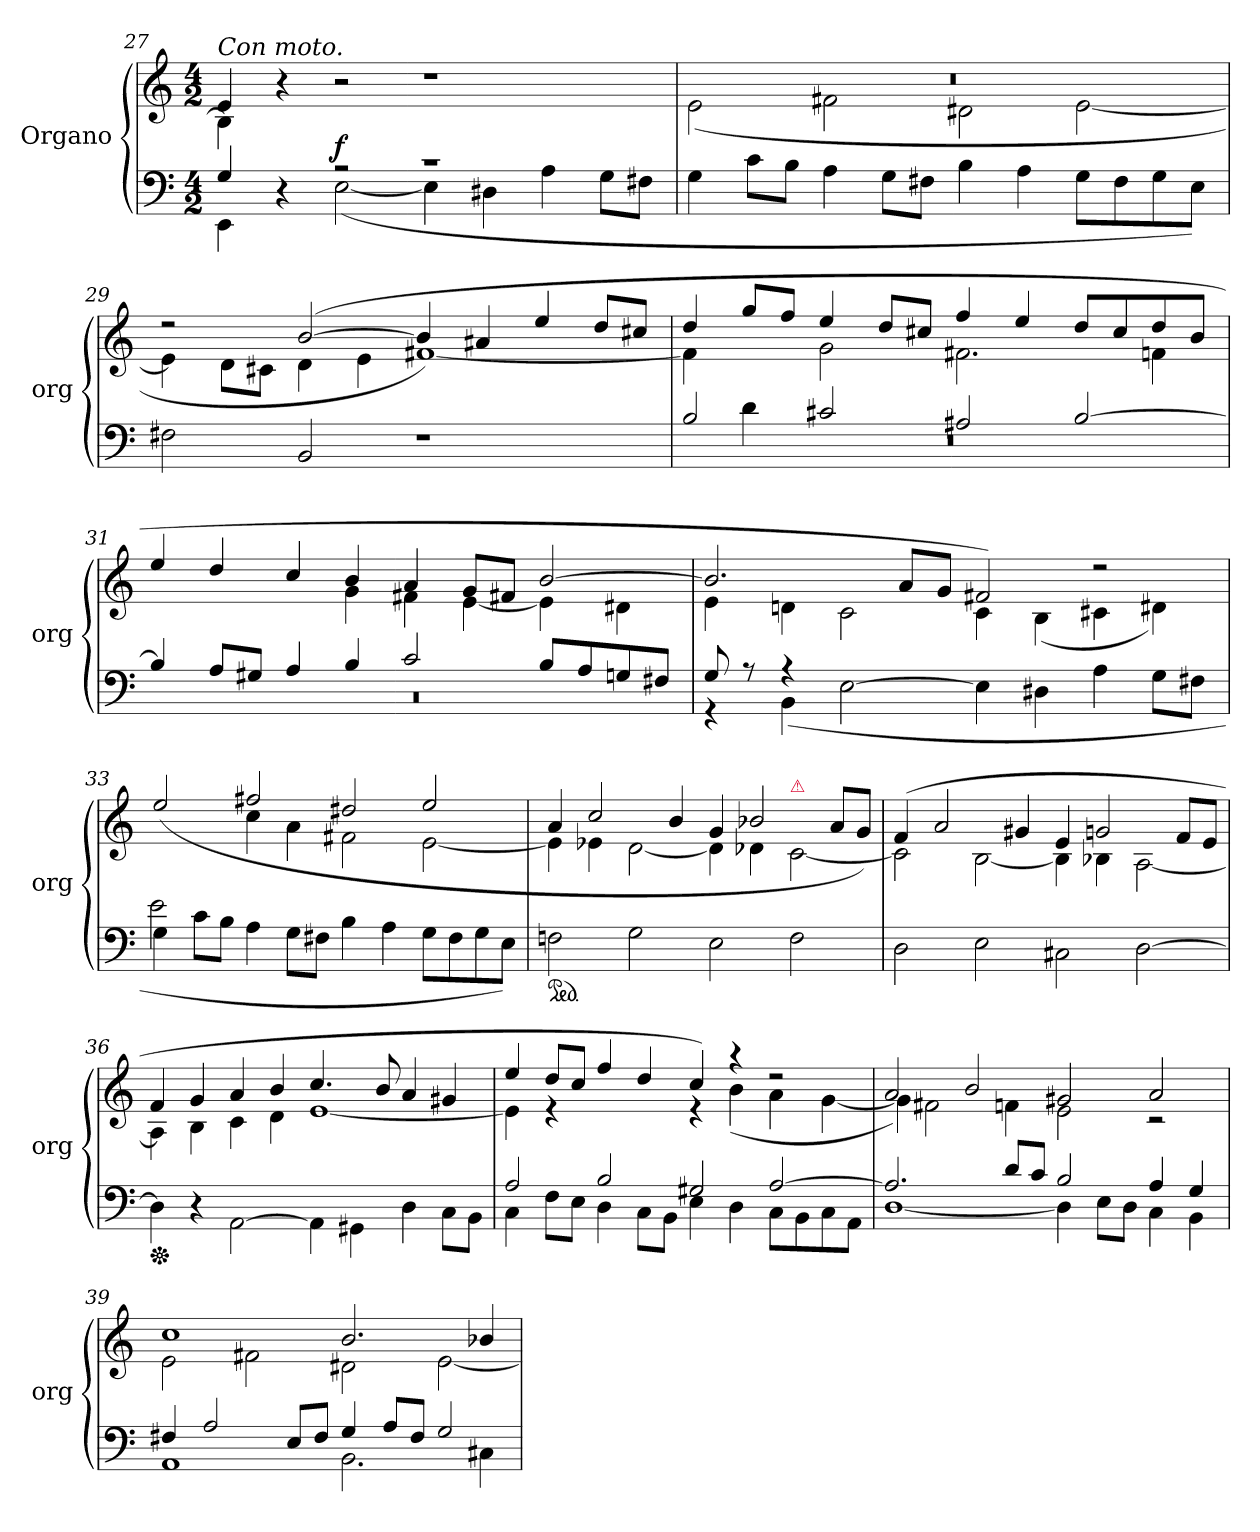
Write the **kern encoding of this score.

**kern	**dynam	**kern
*part2	*part2	*part1
*staff2	*staff2	*staff1
*I"Organo	*	*I"Organo
*I'org	*	*I'org
*clefF4	*	*clefG2
*k[]	*	*k[]
*a:	*	*a:
*M4/2	*	*M4/2
=27	=27	=27
*^	*	*^
!	!	!	!LO:TX:a:i:t=Con moto.	!
4G/	4EE\	.	4e/	4B\]
4ryy	4r	.	4r	4ryy
!	!	!LO:DY:a	!	!
2r	(>[2E\	f	2r	2ryy
1r	4E\]	.	1r	1ryy
.	4D#X\	.	.	.
.	4A\	.	.	.
.	8G\L	.	.	.
.	8F#X\J	.	.	.
*v	*v	*	*	*
=28	=28	=28	=28
4G\	.	0r	(2e\
8c\L	.	.	.
8B\J	.	.	.
4A\	.	.	2f#X\
8G\L	.	.	.
8F#X\J	.	.	.
4B\	.	.	2d#X\
4A\	.	.	.
8G\L	.	.	[2e\
8F#\	.	.	.
8G\	.	.	.
8E\J)	.	.	.
=29	=29	=29	=29
2F#X\	.	2r	4e\]
.	.	.	8d\L
.	.	.	8c#X\J
2BB/	.	([2b/	4d\
.	.	.	4e\
1r	.	4b/]	[1f#X)
.	.	4a#X/	.
.	.	4ee/	.
.	.	8dd/L	.
.	.	8cc#X/J	.
=30	=30	=30	=30
*^	*	*	*
*	*^	*	*	*
2B/	0r	4ryy	.	4dd/	4f#\]
.	.	4d\	.	8gg/L	4ryy
.	.	.	.	8ff/J	.
2c#X/	.	2ryy	.	4ee/	2g\
.	.	.	.	8dd/L	.
.	.	.	.	8cc#X/J	.
2A#X/	.	1ryy	.	4ff/	2.f#X\
.	.	.	.	4ee/	.
[2B/	.	.	.	8dd/L	.
.	.	.	.	8cc#/	.
.	.	.	.	8dd/	4fn\
.	.	.	.	8b/J	.
*	*v	*v	*	*	*
=31	=31	=31	=31	=31
4B/]	0r	.	4ee/	2.ryy
8A/L	.	.	4dd/	.
8G#X/J	.	.	.	.
4A/	.	.	4cc/	.
4B/	.	.	4b/	4g\
2c/	.	.	4a/	4f#X\
.	.	.	8g/L	[4e\
.	.	.	8f#X/J	.
8B/L	.	.	[2b/	4e\]
8A/	.	.	.	.
8Gn/	.	.	.	4d#X\
8F#X/J	.	.	.	.
=32	=32	=32	=32	=32
8G/	4r	.	2.b/]	4e\
8r	.	.	.	.
4r	(>4BB\	.	.	4dn\
2ryy	[2E\	.	.	2c\
.	.	.	8a/L	.
.	.	.	8g/J	.
1ryy	4E\]	.	2f#X/)	4c\
.	4D#X\	.	.	(>4B\
.	4A\	.	2r	4c#X\
.	8G\L	.	.	4d#X\)
.	8F#X\J	.	.	.
=33	=33	=33	=33	=33
4G\	2e\	.	(>2ee/	2ryy
8c\L	.	.	.	.
8B\J	.	.	.	.
4A\	2ryy	.	2ff#X/	4cc\
8G\L	.	.	.	4a\
8F#X\J	.	.	.	.
4B\	1ryy	.	2dd#X/	2f#X\
4A\	.	.	.	.
8G\L	.	.	2ee/	[2e\
8F#\	.	.	.	.
8G\	.	.	.	.
8E\J)	.	.	.	.
*v	*v	*	*	*
=34	=34	=34	=34
*ped	*	*	*
2Fn\	.	4a/	4e\]
.	.	2cc/	4e-X\
2G\	.	.	[2d\
.	.	4b/	.
2E\	.	4g/	4d\]
.	.	2b-X/	4d-X\
!	!	!	!LO:TX:a:color=crimson:t=⚠
2F\	.	.	[2c\
.	.	8a/L	.
.	.	8g/J)	.
=35	=35	=35	=35
2D\	.	(4f/	2c\]
.	.	2a/	.
2E\	.	.	[2B\
.	.	4g#X/	.
2C#X\	.	4e/	4B\]
.	.	2gn/	4B-X\
[2D\	.	.	[2A\
.	.	8f/L	.
.	.	8e/J	.
=36	=36	=36	=36
*Xped	*	*	*
4D\]	.	4f/	4A\]
4r	.	4g/	4B\
[2AA\	.	4a/	4c\
.	.	4b/	4d\
4AA\]	.	4.cc/	[1e
4GG#X\	.	.	.
.	.	8b/	.
4D\	.	4a/	.
8C\L	.	4g#X/	.
8BB\J	.	.	.
=37	=37	=37	=37
*^	*	*	*
2A/	4C\	.	4ee/	4e\]
.	8F\L	.	8dd/L	4r
.	8E\J	.	8cc/J	.
2B/	4D\	.	4ff/	2ryy
.	8C\L	.	4dd/	.
.	8BB\J	.	.	.
2G#X/	4E\	.	4cc/)	4r
.	4D\	.	4r	(4b\
[2A/	8C\L	.	2r	4a\
.	8BB\	.	.	.
.	8C\	.	.	[4g\
.	8AA\J	.	.	.
=38	=38	=38	=38	=38
2.A/]	[1D	.	2a/	4g\])
.	.	.	.	2f#X\
.	.	.	2b/	.
8d/L	.	.	.	4fn\
8c/J	.	.	.	.
2B/	4D\]	.	2g#X/	2e\
.	8E\L	.	.	.
.	8D\J	.	.	.
4A/	4C\	.	2a/	2r
4G/	4BB\	.	.	.
=39	=39	=39	=39	=39
4F#X/	1AA	.	1cc	2e\
2A/	.	.	.	.
.	.	.	.	2f#X\
8E/L	.	.	.	.
8F#/J	.	.	.	.
4G/	2.BB\	.	2.b/	2d#X\
8A/L	.	.	.	.
8F#/J	.	.	.	.
2G/	.	.	.	[2e\
.	4C#X\	.	4b-X/	.
*v	*v	*	*	*
*	*	*v	*v
=	=	=
*-	*-	*-
